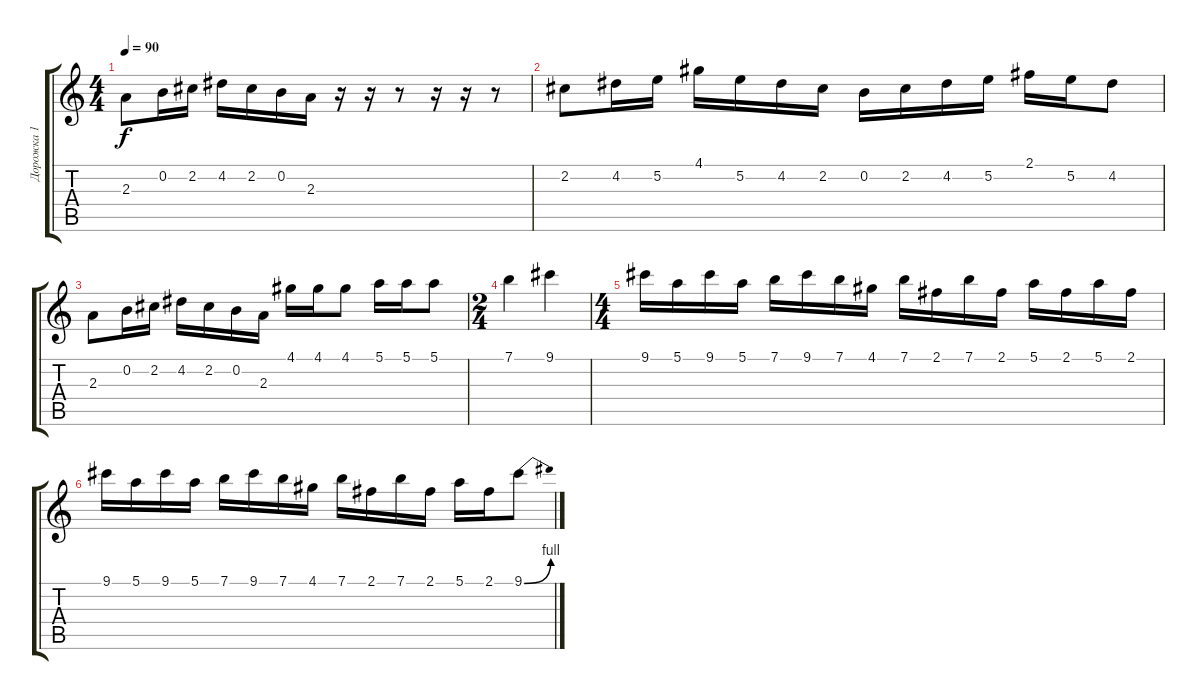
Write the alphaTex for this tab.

\track ("Дорожка 1" "Дорожка 1") {instrument overdrivenguitar}
\staff {score tabs}
\tuning (E4 B3 G3 D3 A2 E2) {hide}
\ts (4 4)
\tempo 90
\clef g2
\ks c
2.3.8{dy f} 0.2.16 2.2.16 4.2.16 2.2.16 0.2.16 2.3.16 r.16 r.16 r.8 r.16 r.16 r.8 |
2.2.8 4.2.16 5.2.16 4.1.16 5.2.16 4.2.16 2.2.16 0.2.16 2.2.16 4.2.16 5.2.16 2.1.16 5.2.16 4.2.8 |
2.3.8 0.2.16 2.2.16 4.2.16 2.2.16 0.2.16 2.3.16 4.1.16 4.1.16 4.1.8 5.1.16 5.1.16 5.1.8 |
\ts (2 4)
7.1.4 9.1.4 |
\ts (4 4)
9.1.16 5.1.16 9.1.16 5.1.16 7.1.16 9.1.16 7.1.16 4.1.16 7.1.16 2.1.16 7.1.16 2.1.16 5.1.16 2.1.16 5.1.16 2.1.16 |
9.1.16 5.1.16 9.1.16 5.1.16 7.1.16 9.1.16 7.1.16 4.1.16 7.1.16 2.1.16 7.1.16 2.1.16 5.1.16 2.1.16 9.1{be (bend 0 0 60 4)}.8
